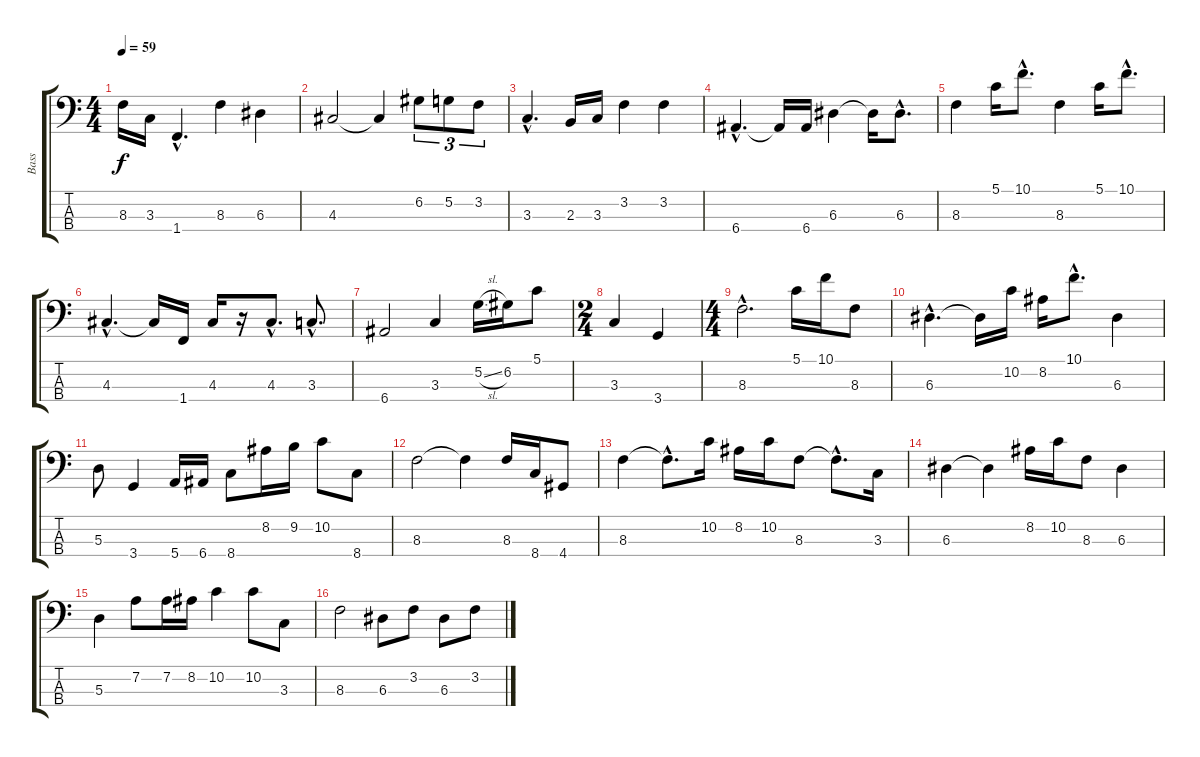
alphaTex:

\track ("Bass" "Bass") {instrument fretlessbass}
\staff {score tabs}
\tuning (G2 D2 A1 E1) {hide}
\ts (4 4)
\tempo 59
\clef f4
\ks c
8.3.16{dy f} 3.3.16 1.4{hac}.4{d} 8.3.4 6.3.4 |
4.3.2 4.3{t}.4 6.2.8{tu (3 2)} 5.2.8{tu (3 2)} 3.2.8{tu (3 2)} |
3.3{hac}.4{d} 2.3.16 3.3.16 3.2.4 3.2.4 |
6.4{hac}.4{d} 6.4{t}.16 6.4.16 6.3.4 6.3{t}.16 6.3{hac}.8{d} |
8.3.4 5.1.16 10.1{hac}.8{d} 8.3.4 5.1.16 10.1{hac}.8{d} |
4.3{hac}.4{d} 4.3{t}.16 1.4.16 4.3.16 r.16 4.3{hac}.8{d} 3.3{hac}.8{d} |
6.4.2 3.3.4 5.2{sl}.16 6.2.16 5.1.8 |
\ts (2 4)
3.3.4 3.4.4 |
\ts (4 4)
8.3{hac}.2{d} 5.1.16 10.1.16 8.3.8 |
6.3{hac}.4{d} 6.3{t}.16 10.2.16 8.2.16 10.1{hac}.8{d} 6.3.4 |
5.3.8 3.4.4 5.4.16 6.4.16 8.4.8 8.2.16 9.2.16 10.2.8 8.4.8 |
8.3.2 8.3{t}.4 8.3.16 8.4.16 4.4.8 |
8.3.4 8.3{hac t}.8{d} 10.2.16 8.2.16 10.2.16 8.3.8 8.3{hac t}.8{d} 3.3.16 |
6.3.4 6.3{t}.4 8.2.16 10.2.16 8.3.8 6.3.4 |
5.3.4 7.2.8 7.2.16 8.2.16 10.2.4 10.2.8 3.3.8 |
8.3.2 6.3.8 3.2.8 6.3.8 3.2.8
